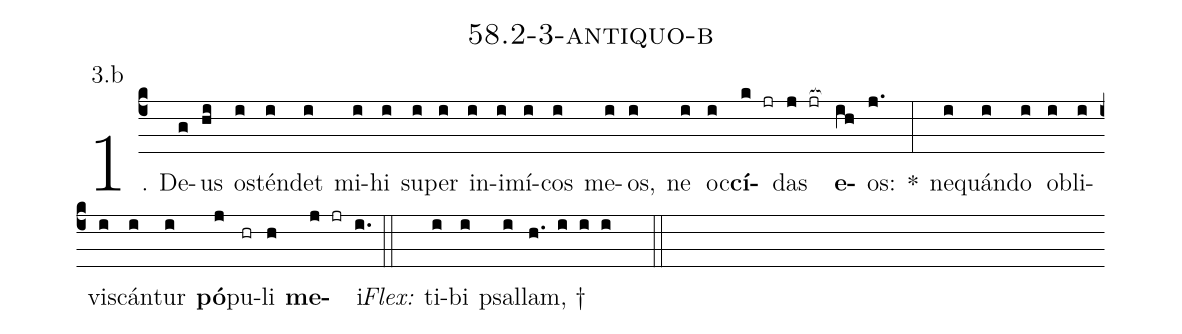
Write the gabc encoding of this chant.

name: 58.2-3-antiquo-b;
annotation: 3.b;
%%
(c4)1. De(g)us(hi) os(i)tén(i)det(i) mi(i)hi(i) su(i)per(i) in(i)i(i)mí(i)cos(i) me(i)os,(i) ne(i) oc(i)<b>cí</b>(k jr)das(j jr[ocb:1{]) <b>e</b>(ih[ocb:0}])os:(j.) *(:) ne(i)quán(i)do(i) ob(i)li(i)vis(i)cán(i)tur(i) <b>pó</b>(j)pu(hr)li(h) <b>me</b>(j jr)i.(i.) (::)
<i>Flex:</i>()  ti(i)bi(i) psal(i)lam, †(h. i i i  ::)
